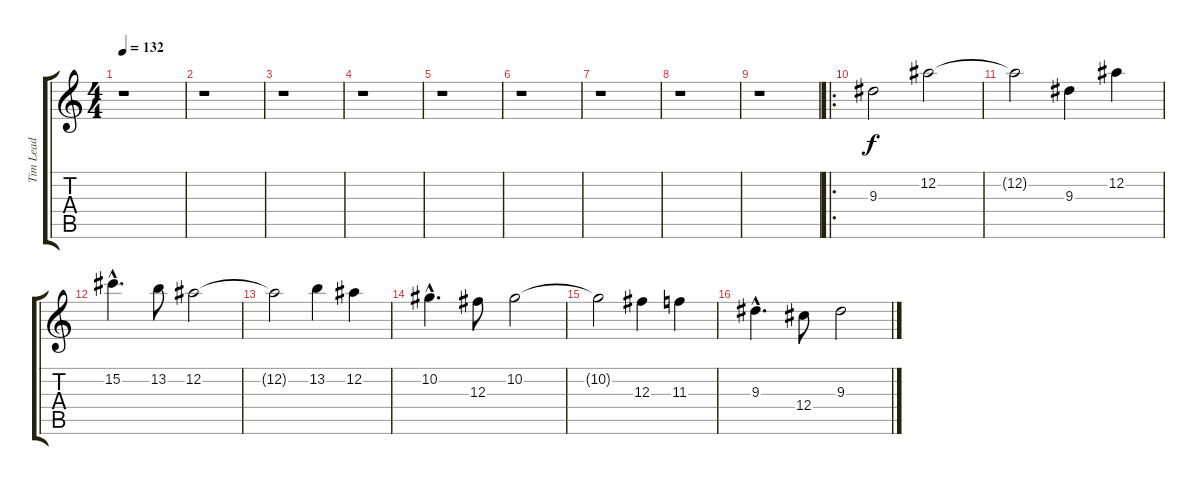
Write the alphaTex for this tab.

\track ("Tim Lead " "Tim Lead ") {instrument distortionguitar}
\staff {score tabs}
\tuning (Eb4 Bb3 Gb3 Db3 Ab2 Eb2) {hide}
\ts (4 4)
\tempo 132
\clef g2
\ks c
r.1{dy f} |
r.1 |
r.1 |
r.1 |
r.1 |
r.1 |
r.1 |
r.1 |
r.1 |
\ro
9.3.2 12.2.2 |
12.2{t}.2 9.3.4 12.2.4 |
15.2{hac}.4{d} 13.2.8 12.2.2 |
12.2{t}.2 13.2.4 12.2.4 |
10.2{hac}.4{d} 12.3.8 10.2.2 |
10.2{t}.2 12.3.4 11.3.4 |
9.3{hac}.4{d} 12.4.8 9.3.2
